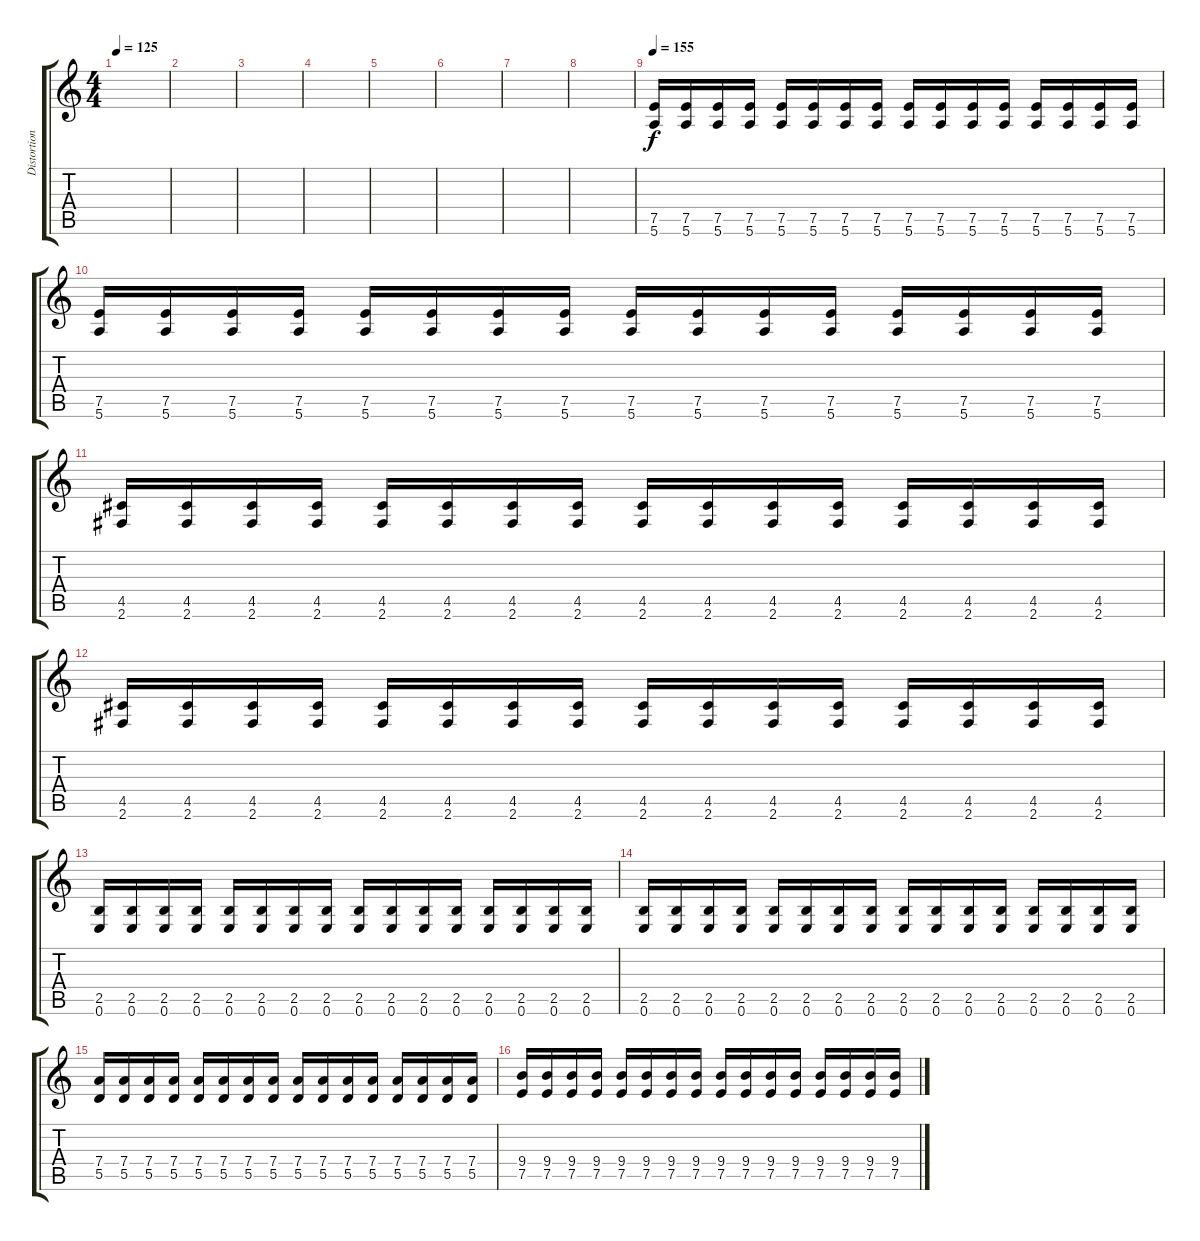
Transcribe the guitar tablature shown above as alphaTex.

\track ("Distortion Guitar" "Distortion") {instrument distortionguitar}
\staff {score tabs}
\tuning (E4 B3 G3 D3 A2 E2) {hide}
\ts (4 4)
\tempo 125
\clef g2
\ks c
|
|
|
|
|
|
|
|
\tempo 150
\tempo 155
(7.5 5.6).16 (7.5 5.6).16 (7.5 5.6).16 (7.5 5.6).16 (7.5 5.6).16 (7.5 5.6).16 (7.5 5.6).16 (7.5 5.6).16 (7.5 5.6).16 (7.5 5.6).16 (7.5 5.6).16 (7.5 5.6).16 (7.5 5.6).16 (7.5 5.6).16 (7.5 5.6).16 (7.5 5.6).16 |
(7.5 5.6).16 (7.5 5.6).16 (7.5 5.6).16 (7.5 5.6).16 (7.5 5.6).16 (7.5 5.6).16 (7.5 5.6).16 (7.5 5.6).16 (7.5 5.6).16 (7.5 5.6).16 (7.5 5.6).16 (7.5 5.6).16 (7.5 5.6).16 (7.5 5.6).16 (7.5 5.6).16 (7.5 5.6).16 |
(4.5 2.6).16 (4.5 2.6).16 (4.5 2.6).16 (4.5 2.6).16 (4.5 2.6).16 (4.5 2.6).16 (4.5 2.6).16 (4.5 2.6).16 (4.5 2.6).16 (4.5 2.6).16 (4.5 2.6).16 (4.5 2.6).16 (4.5 2.6).16 (4.5 2.6).16 (4.5 2.6).16 (4.5 2.6).16 |
(4.5 2.6).16 (4.5 2.6).16 (4.5 2.6).16 (4.5 2.6).16 (4.5 2.6).16 (4.5 2.6).16 (4.5 2.6).16 (4.5 2.6).16 (4.5 2.6).16 (4.5 2.6).16 (4.5 2.6).16 (4.5 2.6).16 (4.5 2.6).16 (4.5 2.6).16 (4.5 2.6).16 (4.5 2.6).16 |
(2.5 0.6).16 (2.5 0.6).16 (2.5 0.6).16 (2.5 0.6).16 (2.5 0.6).16 (2.5 0.6).16 (2.5 0.6).16 (2.5 0.6).16 (2.5 0.6).16 (2.5 0.6).16 (2.5 0.6).16 (2.5 0.6).16 (2.5 0.6).16 (2.5 0.6).16 (2.5 0.6).16 (2.5 0.6).16 |
(2.5 0.6).16 (2.5 0.6).16 (2.5 0.6).16 (2.5 0.6).16 (2.5 0.6).16 (2.5 0.6).16 (2.5 0.6).16 (2.5 0.6).16 (2.5 0.6).16 (2.5 0.6).16 (2.5 0.6).16 (2.5 0.6).16 (2.5 0.6).16 (2.5 0.6).16 (2.5 0.6).16 (2.5 0.6).16 |
(7.4 5.5).16 (7.4 5.5).16 (7.4 5.5).16 (7.4 5.5).16 (7.4 5.5).16 (7.4 5.5).16 (7.4 5.5).16 (7.4 5.5).16 (7.4 5.5).16 (7.4 5.5).16 (7.4 5.5).16 (7.4 5.5).16 (7.4 5.5).16 (7.4 5.5).16 (7.4 5.5).16 (7.4 5.5).16 |
(9.4 7.5).16 (9.4 7.5).16 (9.4 7.5).16 (9.4 7.5).16 (9.4 7.5).16 (9.4 7.5).16 (9.4 7.5).16 (9.4 7.5).16 (9.4 7.5).16 (9.4 7.5).16 (9.4 7.5).16 (9.4 7.5).16 (9.4 7.5).16 (9.4 7.5).16 (9.4 7.5).16 (9.4 7.5).16
